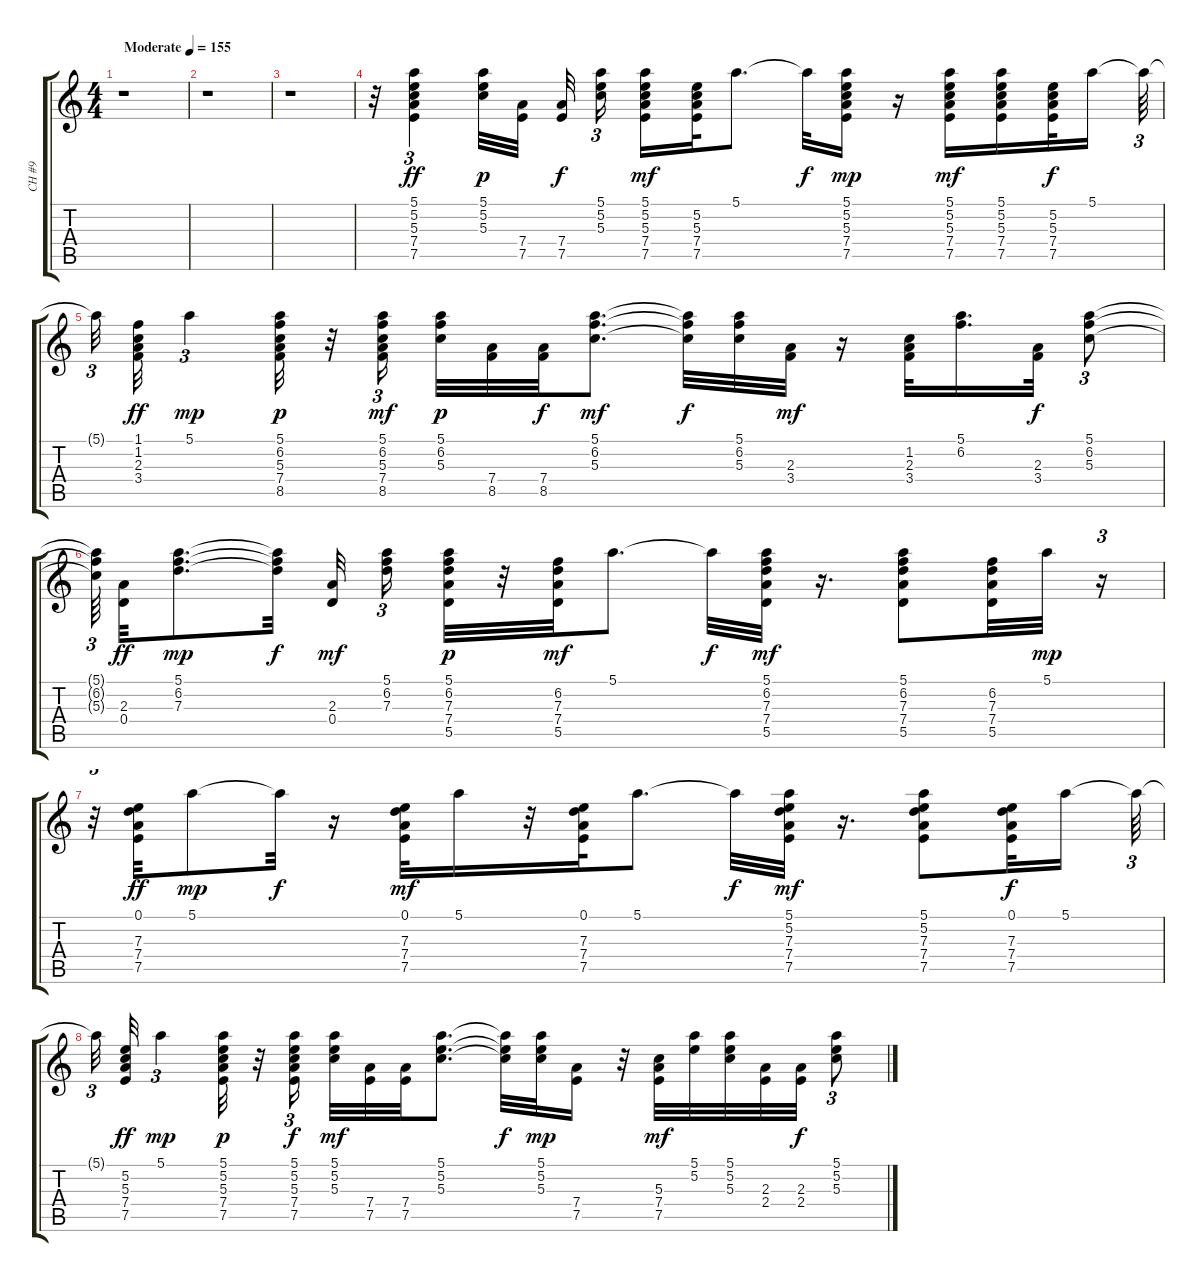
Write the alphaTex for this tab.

\track ("CH #9" "CH #9") {instrument acousticguitarsteel}
\staff {score tabs}
\tuning (E4 B3 G3 D3 A2 E2) {hide}
\ts (4 4)
\tempo (155 "Moderate")
\clef g2
\ks c
r.1{dy ff instrument acousticguitarsteel} |
r.1 |
r.1 |
r.32 (5.1 5.2 5.3 7.4 7.5).4{tu (3 2)} (5.1 5.2 5.3).32{dy p} (7.4 7.5).32 (7.4 7.5).32{dy f beam splitsecondary} (5.1 5.2 5.3).16{tu (3 2) beam splitsecondary} (5.1 5.2 5.3 7.4 7.5).16{dy mf} (5.2 5.3 7.4 7.5).32 5.1.8{d} 5.1{t}.32{dy f} (5.1 5.2 5.3 7.4 7.5).16{dy mp} r.16 (5.1 5.2 5.3 7.4 7.5).16{dy mf} (5.1 5.2 5.3 7.4 7.5).16 (5.2 5.3 7.4 7.5).32{dy f} 5.1.16{beam splitsecondary} 5.1{t}.64{tu (3 2)} |
5.1{t}.32{tu (3 2)} (1.1 1.2 2.3 3.4).32{dy ff} 5.1.4{tu (3 2) dy mp} (5.1 6.2 5.3 7.4 8.5).32{dy p} r.32 (5.1 6.2 5.3 7.4 8.5).16{tu (3 2) dy mf beam splitsecondary} (5.1 6.2 5.3).32{dy p} (7.4 8.5).32 (7.4 8.5).32{dy f} (5.1 6.2 5.3).8{d dy mf} (5.1{t} 6.2{t} 5.3{t}).32{dy f} (5.1 6.2 5.3).32 (2.3 3.4).32{dy mf} r.16 (1.2 2.3 3.4).32 (5.1 6.2).16{d} (2.3 3.4).32{dy f} (5.1 6.2 5.3).8{tu (3 2)} |
(5.1{t} 6.2{t} 5.3{t}).64{tu (3 2) beam splitsecondary} (2.3 0.4).32{dy ff} (5.1 6.2 7.3).8{d dy mp} (5.1{t} 6.2{t} 7.3{t}).32{dy f} (2.3 0.4).32{dy mf beam splitsecondary} (5.1 6.2 7.3).16{tu (3 2)} (5.1 6.2 7.3 7.4 5.5).32{dy p} r.32 (6.2 7.3 7.4 5.5).32{dy mf} 5.1.8{d} 5.1{t}.32{dy f} (5.1 6.2 7.3 7.4 5.5).32{dy mf} r.16{d} (5.1 6.2 7.3 7.4 5.5).8 (6.2 7.3 7.4 5.5).32 5.1.32{dy mp} r.16{tu (3 2)} |
r.32{tu (3 2)} (0.1 7.3 7.4 7.5).32{dy ff} 5.1.8{dy mp} 5.1{t}.32{dy f} r.16 (0.1 7.3 7.4 7.5).32{dy mf} 5.1.16 r.32 (0.1 7.3 7.4 7.5).32 5.1.8{d} 5.1{t}.32{dy f} (5.1 5.2 7.3 7.4 7.5).32{dy mf} r.16{d} (5.1 5.2 7.3 7.4 7.5).8 (0.1 7.3 7.4 7.5).32{dy f} 5.1.16{beam splitsecondary} 5.1{t}.64{tu (3 2)} |
5.1{t}.32{tu (3 2)} (5.2 5.3 7.4 7.5).32{dy ff} 5.1.4{tu (3 2) dy mp} (5.1 5.2 5.3 7.4 7.5).32{dy p} r.32 (5.1 5.2 5.3 7.4 7.5).16{tu (3 2) dy f beam splitsecondary} (5.1 5.2 5.3).32{dy mf} (7.4 7.5).32 (7.4 7.5).32 (5.1 5.2 5.3).8{d} (5.1{t} 5.2{t} 5.3{t}).32{dy f} (5.1 5.2 5.3).32{dy mp} (7.4 7.5).16 r.32 (5.3 7.4 7.5).32{dy mf} (5.1 5.2).32 (5.1 5.2 5.3).32 (2.3 2.4).32 (2.3 2.4).32{dy f} (5.1 5.2 5.3).8{tu (3 2)}
